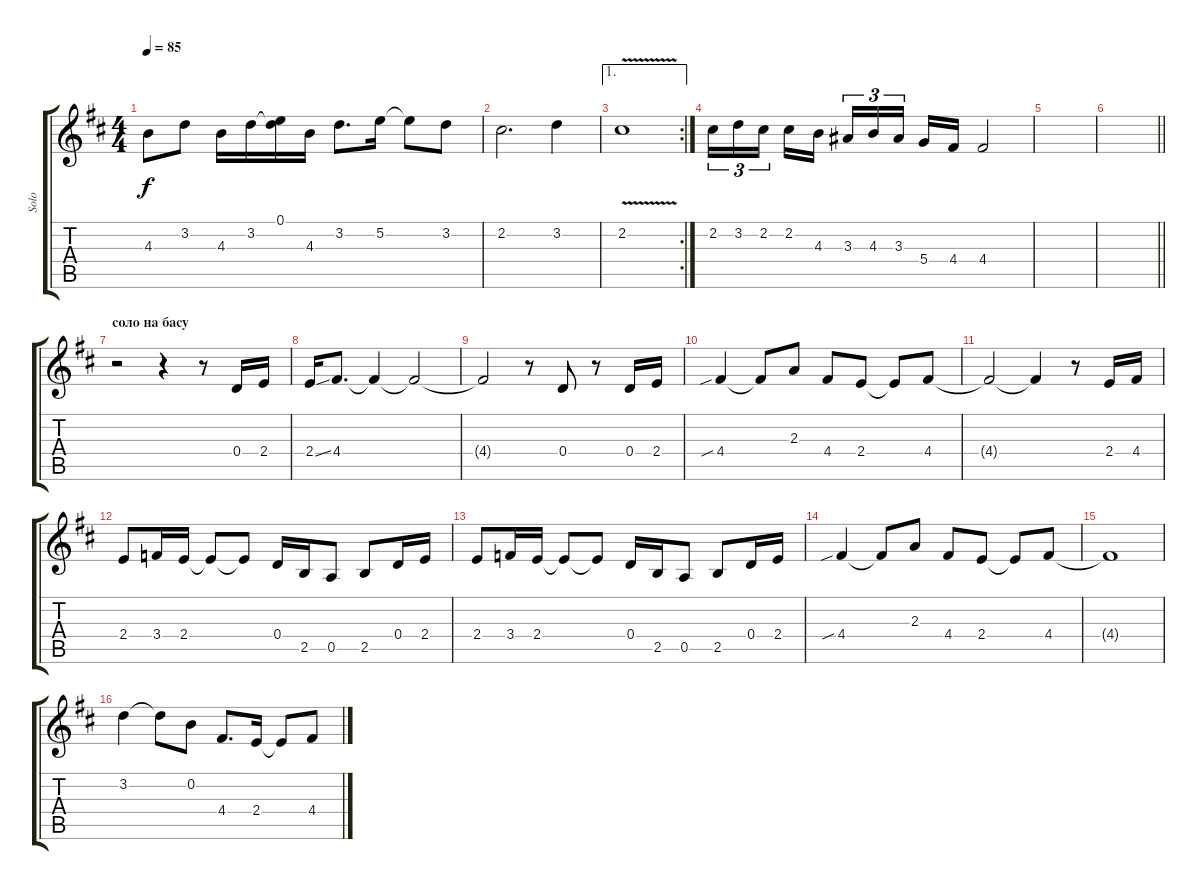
\track ("Solo" "Solo") {instrument acousticguitarsteel}
\staff {score tabs}
\tuning (E4 B3 G3 D3 A2 E2) {hide}
\ts (4 4)
\tempo 85
\clef g2
\ks d
4.3.8{dy f} 3.2.8 4.3.16 3.2.16 (0.1{t} 3.2{t}).16 4.3.16 3.2.8{d} 5.2.16 5.2{t}.8 3.2.8 |
2.2.2{d} 3.2.4 |
\ae 1
\rc 2
2.2{v}.1 |
2.2.16{tu (3 2)} 3.2.16{tu (3 2)} 2.2.16{tu (3 2) beam splitsecondary} 2.2.16 4.3.16 3.3.16{tu (3 2)} 4.3.16{tu (3 2)} 3.3.16{tu (3 2) beam splitsecondary} 5.4.16 4.4.16 4.4.2 |
|
\barLineRight lightlight
|
\section ("" "соло на басу")
r.2 r.4{volume 7} r.8 0.4.16 2.4.16 |
2.4{ss}.16 4.4.8{d} 4.4{t}.4 4.4{t}.2 |
4.4{t}.2 r.8 0.4.8 r.8 0.4.16 2.4.16 |
4.4{sib}.4 4.4{t}.8 2.3.8 4.4.8 2.4.8 2.4{t}.8 4.4.8 |
4.4{t}.2 4.4{t}.4 r.8 2.4.16 4.4.16 |
2.4.8 3.4.16 2.4.16 2.4{t}.8 2.4{t}.8 0.4.16 2.5.16 0.5.8 2.5.8 0.4.16 2.4.16 |
2.4.8 3.4.16 2.4.16 2.4{t}.8 2.4{t}.8 0.4.16 2.5.16 0.5.8 2.5.8 0.4.16 2.4.16 |
4.4{sib}.4 4.4{t}.8 2.3.8 4.4.8 2.4.8 2.4{t}.8 4.4.8 |
4.4{t}.1 |
3.2.4 3.2{t}.8 0.2.8 4.4.8{d} 2.4.16 2.4{t}.8 4.4.8
